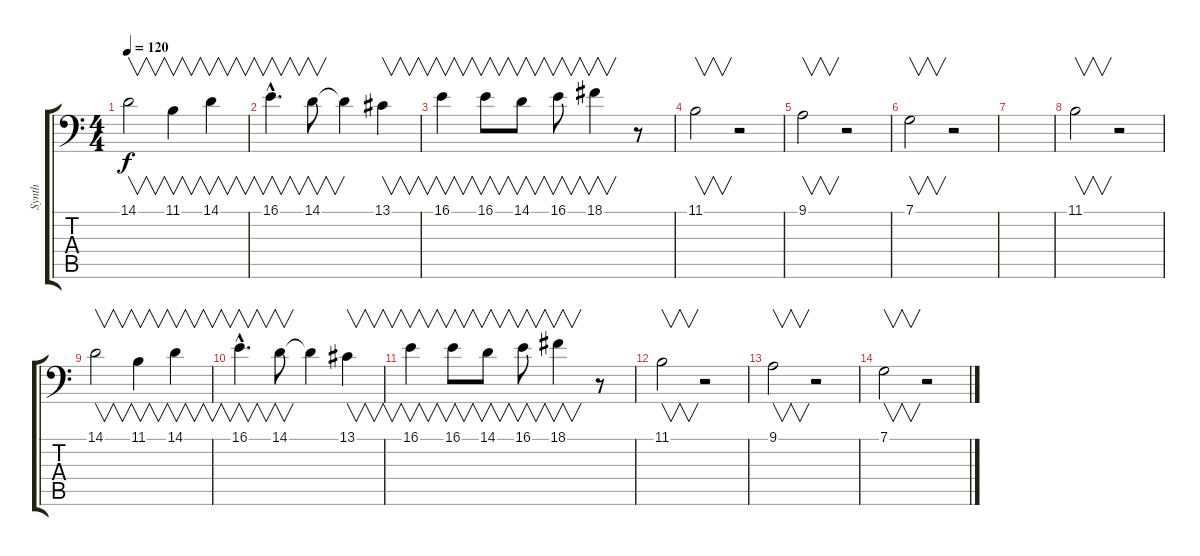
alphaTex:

\track ("Synth" "Synth") {instrument synthbrass1}
\staff {score tabs}
\tuning (C3 G2 D2 A1 E1 B0) {hide}
\ts (4 4)
\tempo 120
\clef f4
\ks c
14.1.2{v dy f} 11.1.4{v} 14.1.4{v} |
16.1{hac}.4{v d} 14.1.8{v} 14.1{t}.4 13.1.4{v} |
16.1.4{v} 16.1.8{v} 14.1.8{v} 16.1.8{v} 18.1.4{v} r.8 |
11.1.2{v} r.2 |
9.1.2{v} r.2 |
7.1.2{v} r.2 |
|
11.1.2{v} r.2 |
14.1.2{v} 11.1.4{v} 14.1.4{v} |
16.1{hac}.4{v d} 14.1.8{v} 14.1{t}.4 13.1.4{v} |
16.1.4{v} 16.1.8{v} 14.1.8{v} 16.1.8{v} 18.1.4{v} r.8 |
11.1.2{v} r.2 |
9.1.2{v} r.2 |
7.1.2{v} r.2
